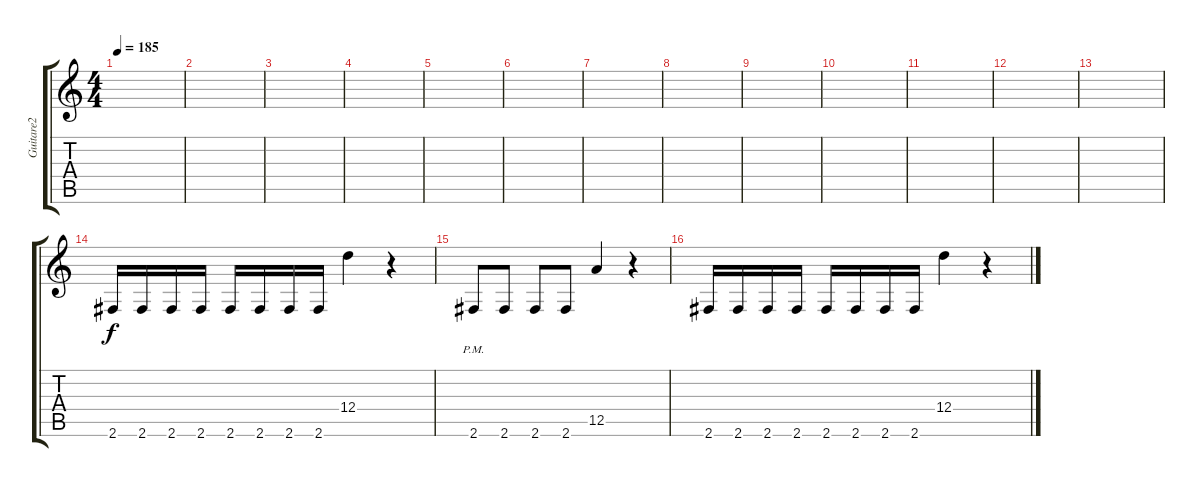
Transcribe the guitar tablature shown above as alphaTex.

\track ("Guitare2" "Guitare2") {instrument distortionguitar}
\staff {score tabs}
\tuning (E4 B3 G3 D3 A2 E2) {hide}
\ts (4 4)
\tempo 185
\clef g2
\ks c
|
|
|
|
|
|
|
|
|
|
|
|
|
2.6.16 2.6.16 2.6.16 2.6.16 2.6.16 2.6.16 2.6.16 2.6.16 12.4.4 r.4 |
2.6{pm}.8 2.6.8 2.6.8 2.6.8 12.5.4 r.4 |
2.6.16 2.6.16 2.6.16 2.6.16 2.6.16 2.6.16 2.6.16 2.6.16 12.4.4 r.4
